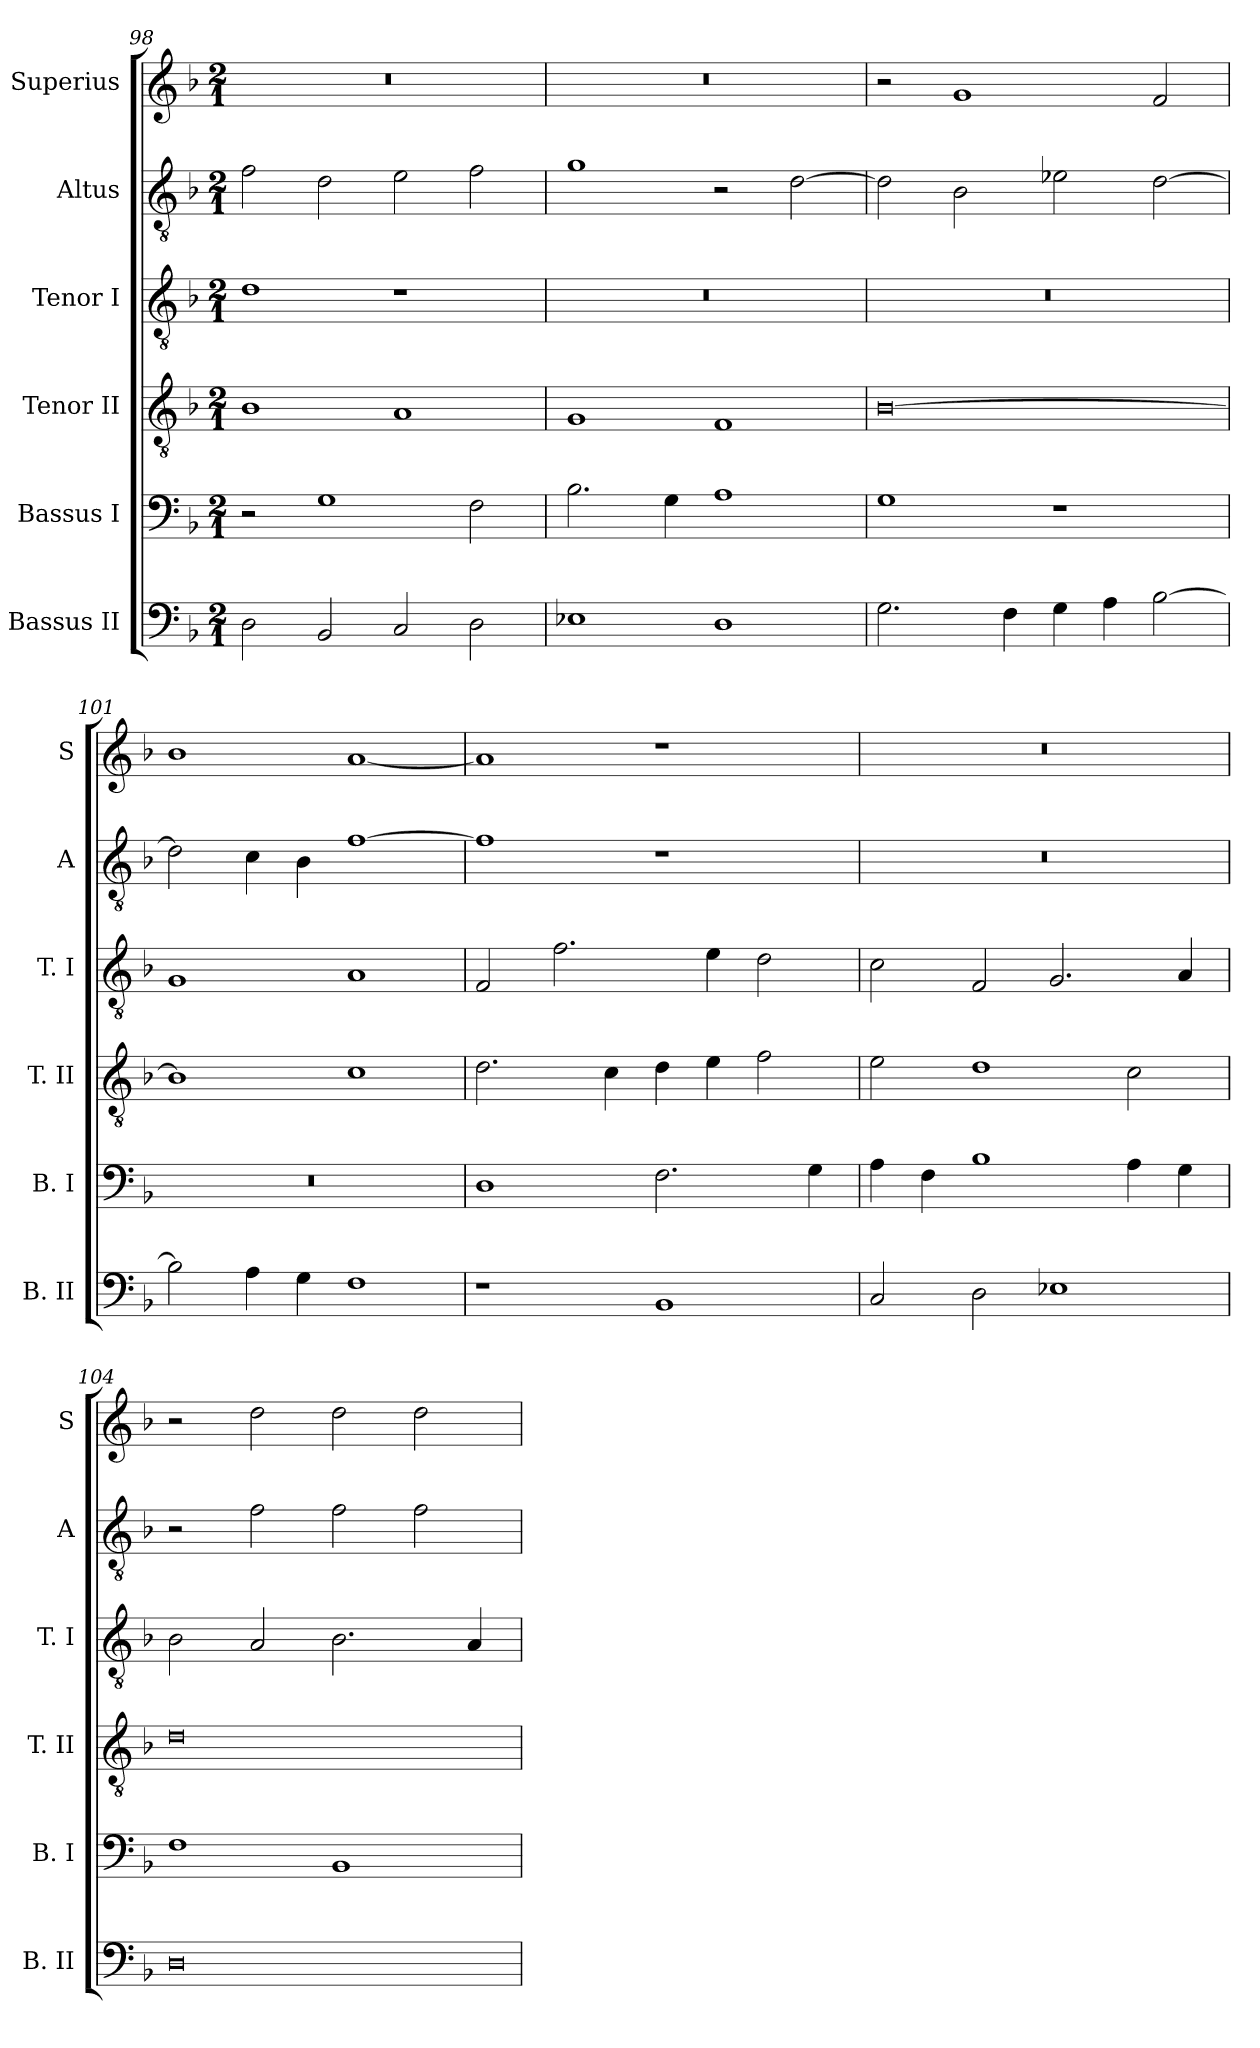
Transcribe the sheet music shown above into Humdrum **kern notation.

**kern	**kern	**kern	**kern	**kern	**kern
*part6	*part5	*part4	*part3	*part2	*part1
*staff6	*staff5	*staff4	*staff3	*staff2	*staff1
*I"Bassus II	*I"Bassus I	*I"Tenor II	*I"Tenor I	*I"Altus	*I"Superius
*I'B. II	*I'B. I	*I'T. II	*I'T. I	*I'A	*I'S
*clefF4	*clefF4	*clefGv2	*clefGv2	*clefGv2	*clefG2
*k[b-]	*k[b-]	*k[b-]	*k[b-]	*k[b-]	*k[b-]
*F:	*F:	*F:	*F:	*F:	*F:
*M2/1	*M2/1	*M2/1	*M2/1	*M2/1	*M2/1
=98	=98	=98	=98	=98	=98
2D	2r	1B-	1d	2f	0r
2BB-	1G	.	.	2d	.
2C	.	1A	1r	2e	.
2D	2F	.	.	2f	.
=99	=99	=99	=99	=99	=99
1E-X	2.B-	1G	0r	1g	0r
.	4G	.	.	.	.
1D	1A	1F	.	2r	.
.	.	.	.	[2d	.
=100	=100	=100	=100	=100	=100
2.G	1G	[0B-	0r	2d]	2r
.	.	.	.	2B-	1g
4F	.	.	.	.	.
4G	1r	.	.	2e-X	.
4A	.	.	.	.	.
[2B-	.	.	.	[2d	2f
=101	=101	=101	=101	=101	=101
2B-]	0r	1B-]	1G	2d]	1b-
4A	.	.	.	4c	.
4G	.	.	.	4B-	.
1F	.	1c	1A	[1f	[1a
=102	=102	=102	=102	=102	=102
1r	1D	2.d	2F	1f]	1a]
.	.	.	2.f	.	.
.	.	4c	.	.	.
1BB-	2.F	4d	.	1r	1r
.	.	4e	4e	.	.
.	.	2f	2d	.	.
.	4G	.	.	.	.
=103	=103	=103	=103	=103	=103
2C	4A	2e	2c	0r	0r
.	4F	.	.	.	.
2D	1B-	1d	2F	.	.
1E-X	.	.	2.G	.	.
.	4A	2c	.	.	.
.	4G	.	4A	.	.
=104	=104	=104	=104	=104	=104
0D	1F	0d	2B-	2r	2r
.	.	.	2A	2f	2dd
.	1BB-	.	2.B-	2f	2dd
.	.	.	.	2f	2dd
.	.	.	4A	.	.
=	=	=	=	=	=
*-	*-	*-	*-	*-	*-
